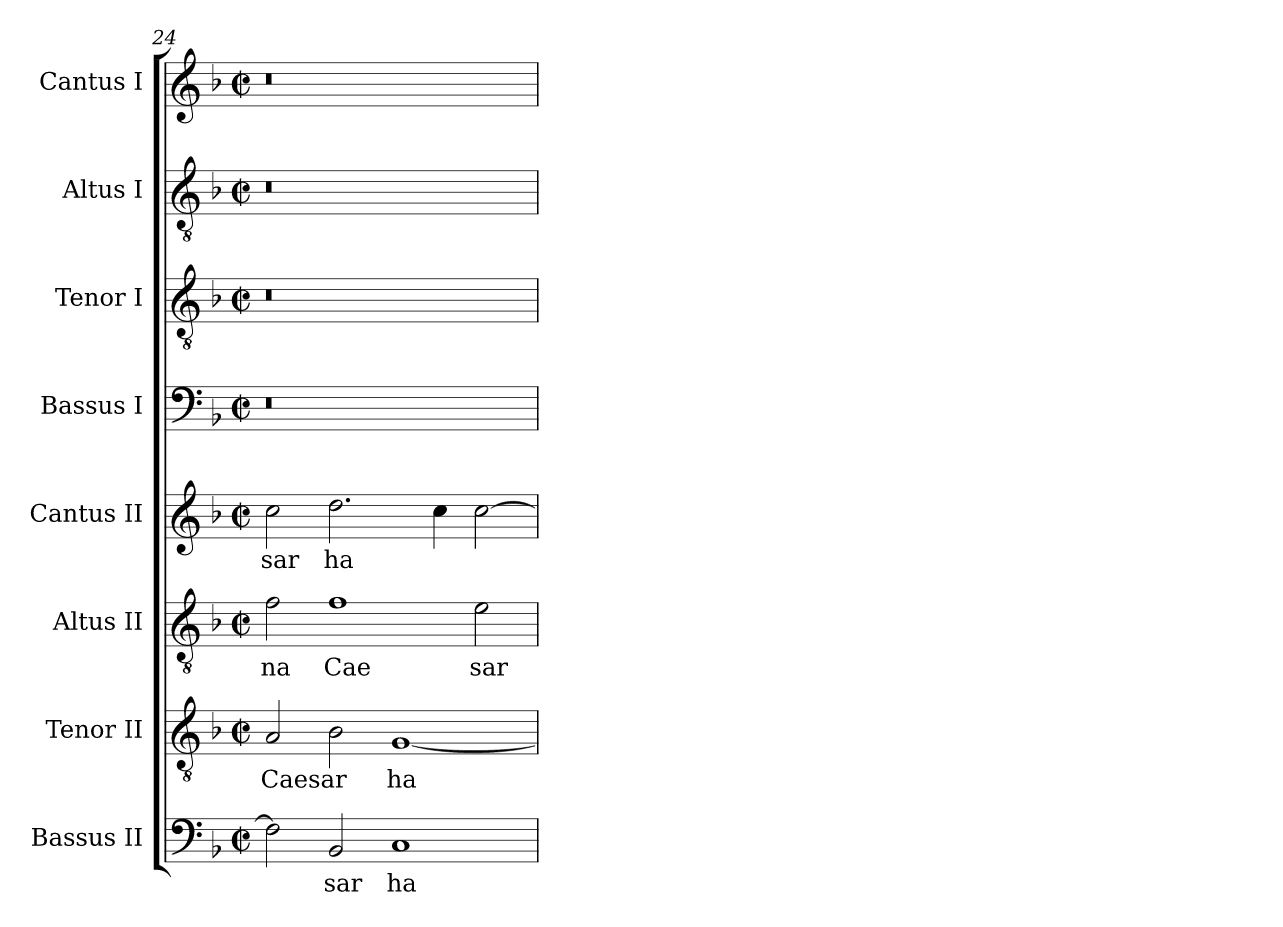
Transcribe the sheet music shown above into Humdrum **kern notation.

**kern	**text	**kern	**text	**kern	**text	**kern	**text	**kern	**kern	**kern	**kern
*part8	*part8	*part7	*part7	*part6	*part6	*part5	*part5	*part4	*part3	*part2	*part1
*staff8	*staff8	*staff7	*staff7	*staff6	*staff6	*staff5	*staff5	*staff4	*staff3	*staff2	*staff1
*I"Bassus II	*	*I"Tenor II	*	*I"Altus II	*	*I"Cantus II	*	*I"Bassus I	*I"Tenor I	*I"Altus I	*I"Cantus I
*clefF4	*	*clefGv2	*	*clefGv2	*	*clefG2	*	*clefF4	*clefGv2	*clefGv2	*clefG2
*k[b-]	*	*k[b-]	*	*k[b-]	*	*k[b-]	*	*k[b-]	*k[b-]	*k[b-]	*k[b-]
*F:	*	*F:	*	*F:	*	*F:	*	*F:	*F:	*F:	*F:
*M2/2	*	*M2/2	*	*M2/2	*	*M2/2	*	*M2/2	*M2/2	*M2/2	*M2/2
*met(c|)	*	*met(c|)	*	*met(c|)	*	*met(c|)	*	*met(c|)	*met(c|)	*met(c|)	*met(c|)
=24	=24	=24	=24	=24	=24	=24	=24	=24	=24	=24	=24
!	!	!	!LO:LY:b:cj	!	!LO:LY:b:cj	!	!LO:LY:b:cj	!	!	!	!
2F\]	.	2A/	Caesar	2f\	na	2cc\	sar	0r	0r	0r	0r
!	!LO:LY:b:cj	!	!	!	!LO:LY:b:cj	!	!LO:LY:b:cj	!	!	!	!
2BB-/	-sar	2B-\	.	1f	Cae	2.dd\	ha	.	.	.	.
!	!LO:LY:b:cj	!	!LO:LY:b:cj	!	!	!	!	!	!	!	!
1C	ha-	[<1G	ha-	.	.	.	.	.	.	.	.
.	.	.	.	.	.	4cc\	.	.	.	.	.
!	!	!	!	!	!LO:LY:b:cj	!	!	!	!	!	!
.	.	.	.	2e\	sar	[>2cc\	.	.	.	.	.
=	=	=	=	=	=	=	=	=	=	=	=
*-	*-	*-	*-	*-	*-	*-	*-	*-	*-	*-	*-
